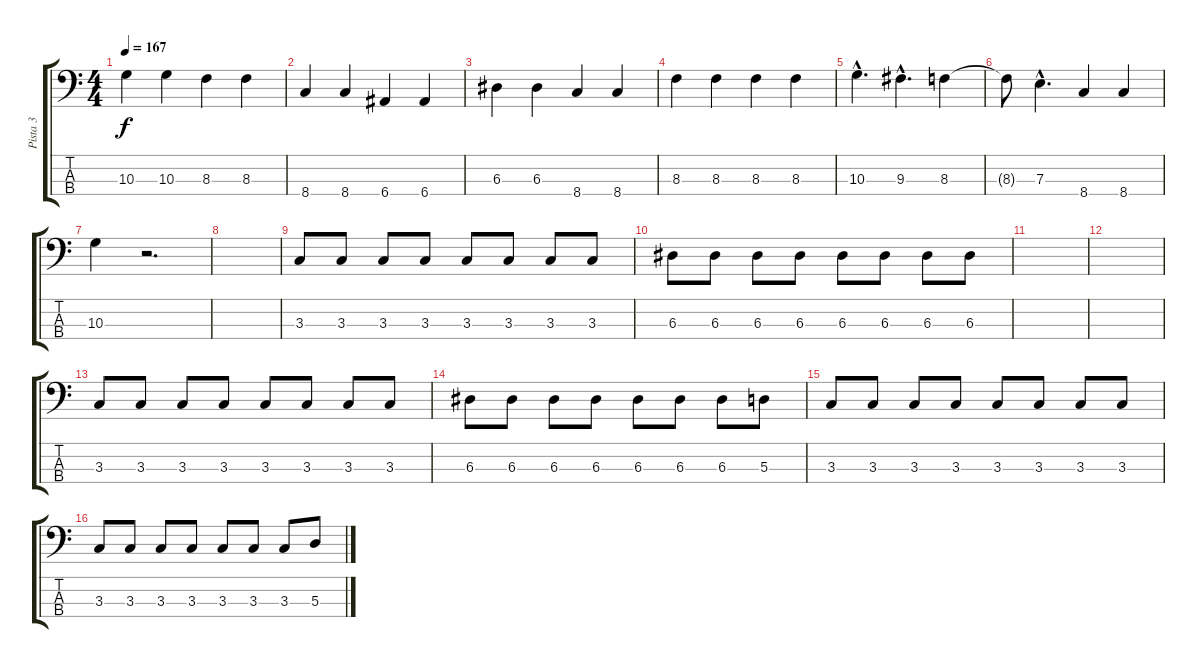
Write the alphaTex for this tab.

\track ("Pista 3" "Pista 3") {instrument electricbassfinger}
\staff {score tabs}
\tuning (G2 D2 A1 E1) {hide}
\ts (4 4)
\tempo 167
\clef f4
\ks c
10.3.4{dy f} 10.3.4 8.3.4 8.3.4 |
8.4.4 8.4.4 6.4.4 6.4.4 |
6.3.4 6.3.4 8.4.4 8.4.4 |
8.3.4 8.3.4 8.3.4 8.3.4 |
10.3{hac}.4{d} 9.3{hac}.4{d} 8.3.4 |
8.3{t}.8 7.3{hac}.4{d} 8.4.4 8.4.4 |
10.3.4 r.2{d} |
|
3.3.8 3.3.8 3.3.8 3.3.8 3.3.8 3.3.8 3.3.8 3.3.8 |
6.3.8 6.3.8 6.3.8 6.3.8 6.3.8 6.3.8 6.3.8 6.3.8 |
|
|
3.3.8 3.3.8 3.3.8 3.3.8 3.3.8 3.3.8 3.3.8 3.3.8 |
6.3.8 6.3.8 6.3.8 6.3.8 6.3.8 6.3.8 6.3.8 5.3.8 |
3.3.8 3.3.8 3.3.8 3.3.8 3.3.8 3.3.8 3.3.8 3.3.8 |
3.3.8 3.3.8 3.3.8 3.3.8 3.3.8 3.3.8 3.3.8 5.3.8
